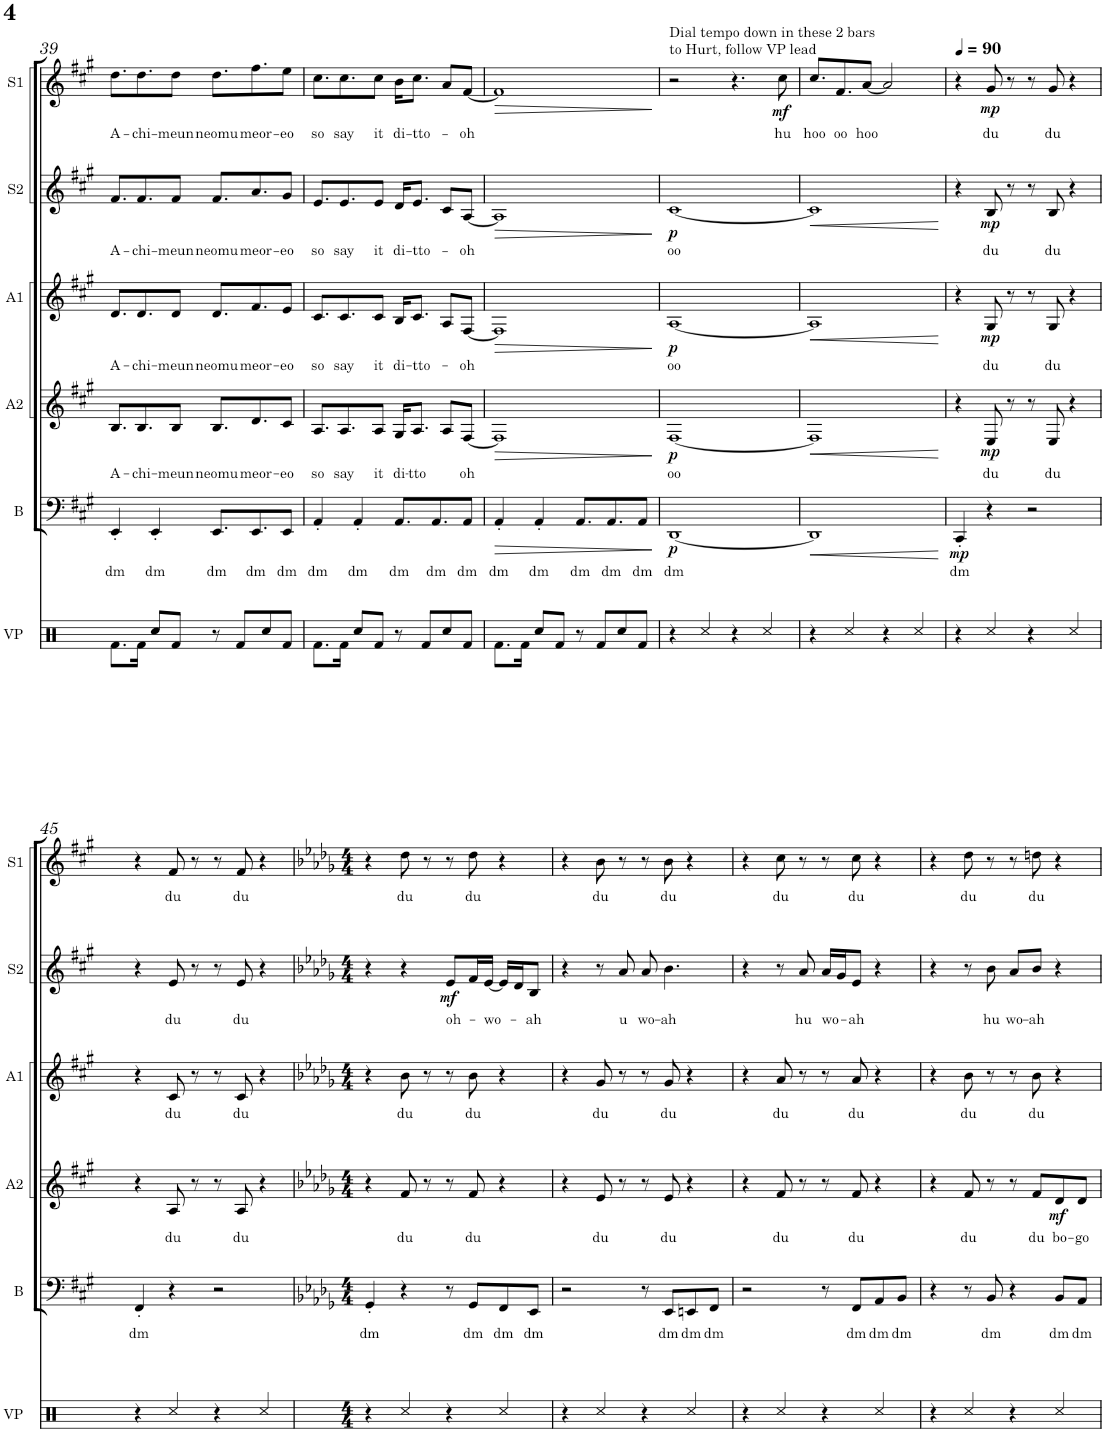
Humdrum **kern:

**kern	**kern	**text	**dynam	**kern	**text	**dynam	**kern	**text	**dynam	**kern	**text	**dynam	**kern	**text	**dynam
*part6	*part5	*part5	*part5	*part4	*part4	*part4	*part3	*part3	*part3	*part2	*part2	*part2	*part1	*part1	*part1
*staff6	*staff5	*staff5	*staff5	*staff4	*staff4	*staff4	*staff3	*staff3	*staff3	*staff2	*staff2	*staff2	*staff1	*staff1	*staff1
*I"Vocal Percussion	*I"Bass	*	*	*I"Alto 2	*	*	*I"Alto 1	*	*	*I"Soprano 2	*	*	*I"Soprano 1	*	*
*I'VP	*I'B	*	*	*I'A2	*	*	*I'A1	*	*	*I'S2	*	*	*I'S1	*	*
!!LO:PB:g=z
*clefX	*clefF4	*	*	*clefG2	*	*	*clefG2	*	*	*clefG2	*	*	*clefG2	*	*
*k[]	*k[f#c#g#]	*	*	*k[f#c#g#]	*	*	*k[f#c#g#]	*	*	*k[f#c#g#]	*	*	*k[f#c#g#]	*	*
*M4/4	*M4/4	*	*	*M4/4	*	*	*M4/4	*	*	*M4/4	*	*	*M4/4	*	*
=39	=39	=39	=39	=39	=39	=39	=39	=39	=39	=39	=39	=39	=39	=39	=39
!	!	!LO:LY:b	!	!	!LO:LY:b	!	!	!LO:LY:b	!	!	!LO:LY:b	!	!	!LO:LY:b	!
8.Rf\L	4EE'/	dm	.	8.B/L	A-	.	8.d/L	A-	.	8.f#/L	A-	.	8.dd\L	A-	.
!	!	!	!	!	!LO:LY:b	!	!	!LO:LY:b	!	!	!LO:LY:b	!	!	!LO:LY:b	!
16Rf\Jk	.	.	.	8.B/	-chi-	.	8.d/	-chi-	.	8.f#/	-chi-	.	8.dd\	-chi-	.
!	!	!LO:LY:b	!	!	!	!	!	!	!	!	!	!	!	!	!
8Rcc/L	4EE'/	dm	.	.	.	.	.	.	.	.	.	.	.	.	.
!	!	!	!	!	!LO:LY:b	!	!	!LO:LY:b	!	!	!LO:LY:b	!	!	!LO:LY:b	!
8Rf/J	.	.	.	8B/J	-meun	.	8d/J	-meun	.	8f#/J	-meun	.	8dd\J	-meun	.
!	!	!LO:LY:b	!	!	!LO:LY:b	!	!	!LO:LY:b	!	!	!LO:LY:b	!	!	!LO:LY:b	!
8r	8.EE/L	dm	.	8.B/L	neomu	.	8.d/L	neomu	.	8.f#/L	neomu	.	8.dd\L	neomu	.
8Rf/L	.	.	.	.	.	.	.	.	.	.	.	.	.	.	.
!	!	!LO:LY:b	!	!	!LO:LY:b	!	!	!LO:LY:b	!	!	!LO:LY:b	!	!	!LO:LY:b	!
.	8.EE/	dm	.	8.d/	meor-	.	8.f#/	meor-	.	8.a/	meor-	.	8.ff#\	meor-	.
8Rcc/	.	.	.	.	.	.	.	.	.	.	.	.	.	.	.
!	!	!LO:LY:b	!	!	!LO:LY:b	!	!	!LO:LY:b	!	!	!LO:LY:b	!	!	!LO:LY:b	!
8Rf/J	8EE/J	dm	.	8c#/J	-eo	.	8e/J	-eo	.	8g#/J	-eo	.	8ee\J	-eo	.
=40	=40	=40	=40	=40	=40	=40	=40	=40	=40	=40	=40	=40	=40	=40	=40
!	!	!LO:LY:b	!	!	!LO:LY:b	!	!	!LO:LY:b	!	!	!LO:LY:b	!	!	!LO:LY:b	!
8.Rf\L	4AA'/	dm	.	8.A/L	so	.	8.c#/L	so	.	8.e/L	so	.	8.cc#\L	so	.
!	!	!	!	!	!LO:LY:b	!	!	!LO:LY:b	!	!	!LO:LY:b	!	!	!LO:LY:b	!
16Rf\Jk	.	.	.	8.A/	say	.	8.c#/	say	.	8.e/	say	.	8.cc#\	say	.
!	!	!LO:LY:b	!	!	!	!	!	!	!	!	!	!	!	!	!
8Rcc/L	4AA'/	dm	.	.	.	.	.	.	.	.	.	.	.	.	.
!	!	!	!	!	!LO:LY:b	!	!	!LO:LY:b	!	!	!LO:LY:b	!	!	!LO:LY:b	!
8Rf/J	.	.	.	8A/J	it	.	8c#/J	it	.	8e/J	it	.	8cc#\J	it	.
!	!	!LO:LY:b	!	!	!LO:LY:b	!	!	!LO:LY:b	!	!	!LO:LY:b	!	!	!LO:LY:b	!
8r	8.AA/L	dm	.	16G#/KL	di-	.	16B/KL	di-	.	16d/KL	di-	.	16b\KL	di-	.
!	!	!	!	!	!LO:LY:b	!	!	!LO:LY:b	!	!	!LO:LY:b	!	!	!LO:LY:b	!
.	.	.	.	8.A/J	-tto	.	8.c#/J	-tto-	.	8.e/J	-tto-	.	8.cc#\J	-tto-	.
8Rf/L	.	.	.	.	.	.	.	.	.	.	.	.	.	.	.
!	!	!LO:LY:b	!	!	!	!	!	!	!	!	!	!	!	!	!
.	8.AA/	dm	.	.	.	.	.	.	.	.	.	.	.	.	.
8Rcc/	.	.	.	8A/L	.	.	8A/L	.	.	8c#/L	.	.	8a/L	.	.
!	!	!LO:LY:b	!	!	!LO:LY:b	!	!	!LO:LY:b	!	!	!LO:LY:b	!	!	!LO:LY:b	!
8Rf/J	8AA/J	dm	.	[8F#/J	-oh	.	[8F#/J	-oh	.	[8A/J	-oh	.	[8f#/J	-oh	.
=41	=41	=41	=41	=41	=41	=41	=41	=41	=41	=41	=41	=41	=41	=41	=41
!	!	!LO:LY:b	!LO:HP:b	!	!	!LO:HP:b	!	!	!LO:HP:b	!	!	!LO:HP:b	!	!	!LO:HP:b
8.Rf\L	4AA'/	dm	>	1F#]	.	>	1F#]	.	>	1A]	.	>	1f#]	.	>
16Rf\Jk	.	.	.	.	.	.	.	.	.	.	.	.	.	.	.
!	!	!LO:LY:b	!	!	!	!	!	!	!	!	!	!	!	!	!
8Rcc/L	4AA'/	dm	.	.	.	.	.	.	.	.	.	.	.	.	.
8Rf/J	.	.	.	.	.	.	.	.	.	.	.	.	.	.	.
!	!	!LO:LY:b	!	!	!	!	!	!	!	!	!	!	!	!	!
8r	8.AA/L	dm	.	.	.	.	.	.	.	.	.	.	.	.	.
8Rf/L	.	.	.	.	.	.	.	.	.	.	.	.	.	.	.
!	!	!LO:LY:b	!	!	!	!	!	!	!	!	!	!	!	!	!
.	8.AA/	dm	.	.	.	.	.	.	.	.	.	.	.	.	.
8Rcc/	.	.	.	.	.	.	.	.	.	.	.	.	.	.	.
!	!	!LO:LY:b	!	!	!	!	!	!	!	!	!	!	!	!	!
8Rf/J	8AA/J	dm	.	.	.	.	.	.	.	.	.	.	.	.	.
.	.	.	]	.	.	]	.	.	]	.	.	]	.	.	]
=42	=42	=42	=42	=42	=42	=42	=42	=42	=42	=42	=42	=42	=42	=42	=42
!	!	!	!	!	!	!	!	!	!	!	!	!	!LO:TX:a:t=Dial tempo down in these 2 bars	!	!
!	!	!	!	!	!	!	!	!	!	!	!	!	!LO:TX:a:t=to Hurt, follow VP lead	!	!
!	!	!LO:LY:b	!LO:DY:b	!	!LO:LY:b	!LO:DY:b	!	!LO:LY:b	!LO:DY:b	!	!LO:LY:b	!LO:DY:b	!	!	!
4r	[1DD	dm	p	[1F#	oo	p	[1A	oo	p	[1c#	oo	p	2r	.	.
4Rcc/	.	.	.	.	.	.	.	.	.	.	.	.	.	.	.
4r	.	.	.	.	.	.	.	.	.	.	.	.	4.r	.	.
4Rcc/	.	.	.	.	.	.	.	.	.	.	.	.	.	.	.
!	!	!	!	!	!	!	!	!	!	!	!	!	!	!LO:LY:b	!LO:DY:b
.	.	.	.	.	.	.	.	.	.	.	.	.	8cc#\	hu	mf
=43	=43	=43	=43	=43	=43	=43	=43	=43	=43	=43	=43	=43	=43	=43	=43
!	!	!	!LO:HP:b	!	!	!LO:HP:b	!	!	!LO:HP:b	!	!	!LO:HP:b	!	!LO:LY:b	!
4r	1DD]	.	<	1F#]	.	<	1A]	.	<	1c#]	.	<	8.cc#/L	hoo	.
!	!	!	!	!	!	!	!	!	!	!	!	!	!	!LO:LY:b	!
.	.	.	.	.	.	.	.	.	.	.	.	.	8.f#/	oo	.
4Rcc/	.	.	.	.	.	.	.	.	.	.	.	.	.	.	.
!	!	!	!	!	!	!	!	!	!	!	!	!	!	!LO:LY:b	!
.	.	.	.	.	.	.	.	.	.	.	.	.	[8a/J	hoo	.
4r	.	.	.	.	.	.	.	.	.	.	.	.	2a/]	.	.
4Rcc/	.	.	.	.	.	.	.	.	.	.	.	.	.	.	.
.	.	.	[	.	.	[	.	.	[	.	.	[	.	.	.
=44	=44	=44	=44	=44	=44	=44	=44	=44	=44	=44	=44	=44	=44	=44	=44
*	*	*	*	*	*	*	*	*	*	*	*	*	*MM90	*	*
!	!	!LO:LY:b	!LO:DY:b	!	!	!	!	!	!	!	!	!	!	!	!
4r	4CC#'/	dm	mp	4r	.	.	4r	.	.	4r	.	.	4r	.	.
!	!	!	!	!	!LO:LY:b	!LO:DY:b	!	!LO:LY:b	!LO:DY:b	!	!LO:LY:b	!LO:DY:b	!	!LO:LY:b	!LO:DY:b
4Rcc/	4r	.	.	8E/	du	mp	8G#/	du	mp	8B/	du	mp	8g#/	du	mp
.	.	.	.	8r	.	.	8r	.	.	8r	.	.	8r	.	.
4r	2r	.	.	8r	.	.	8r	.	.	8r	.	.	8r	.	.
!	!	!	!	!	!LO:LY:b	!	!	!LO:LY:b	!	!	!LO:LY:b	!	!	!LO:LY:b	!
.	.	.	.	8E/	du	.	8G#/	du	.	8B/	du	.	8g#/	du	.
4Rcc/	.	.	.	4r	.	.	4r	.	.	4r	.	.	4r	.	.
!!LO:LB:g=z
=45	=45	=45	=45	=45	=45	=45	=45	=45	=45	=45	=45	=45	=45	=45	=45
!	!	!LO:LY:b	!	!	!	!	!	!	!	!	!	!	!	!	!
4r	4FF#'/	dm	.	4r	.	.	4r	.	.	4r	.	.	4r	.	.
!	!	!	!	!	!LO:LY:b	!	!	!LO:LY:b	!	!	!LO:LY:b	!	!	!LO:LY:b	!
4Rcc/	4r	.	.	8A/	du	.	8c#/	du	.	8e/	du	.	8f#/	du	.
.	.	.	.	8r	.	.	8r	.	.	8r	.	.	8r	.	.
4r	2r	.	.	8r	.	.	8r	.	.	8r	.	.	8r	.	.
!	!	!	!	!	!LO:LY:b	!	!	!LO:LY:b	!	!	!LO:LY:b	!	!	!LO:LY:b	!
.	.	.	.	8A/	du	.	8c#/	du	.	8e/	du	.	8f#/	du	.
4Rcc/	.	.	.	4r	.	.	4r	.	.	4r	.	.	4r	.	.
=46	=46	=46	=46	=46	=46	=46	=46	=46	=46	=46	=46	=46	=46	=46	=46
*	*k[b-e-a-d-g-]	*	*	*k[b-e-a-d-g-]	*	*	*k[b-e-a-d-g-]	*	*	*k[b-e-a-d-g-]	*	*	*k[b-e-a-d-g-]	*	*
*M4/4	*M4/4	*	*	*M4/4	*	*	*M4/4	*	*	*M4/4	*	*	*M4/4	*	*
!	!	!LO:LY:b	!	!	!	!	!	!	!	!	!	!	!	!	!
4r	4GG-'/	dm	.	4r	.	.	4r	.	.	4r	.	.	4r	.	.
!	!	!	!	!	!LO:LY:b	!	!	!LO:LY:b	!	!	!	!	!	!LO:LY:b	!
4Rcc/	4r	.	.	8f/	du	.	8b-\	du	.	4r	.	.	8dd-\	du	.
.	.	.	.	8r	.	.	8r	.	.	.	.	.	8r	.	.
!	!	!	!	!	!	!	!	!	!	!	!LO:LY:b	!LO:DY:b	!	!	!
4r	8r	.	.	8r	.	.	8r	.	.	8e-/L	oh-	mf	8r	.	.
!	!	!LO:LY:b	!	!	!LO:LY:b	!	!	!LO:LY:b	!	!	!	!	!	!LO:LY:b	!
.	8GG-/L	dm	.	8f/	du	.	8b-\	du	.	16f/L	.	.	8dd-\	du	.
!	!	!	!	!	!	!	!	!	!	!	!LO:LY:b	!	!	!	!
.	.	.	.	.	.	.	.	.	.	[16e-/JJ	-wo-	.	.	.	.
!	!	!LO:LY:b	!	!	!	!	!	!	!	!	!	!	!	!	!
4Rcc/	8FF/	dm	.	4r	.	.	4r	.	.	16e-/LL]	.	.	4r	.	.
.	.	.	.	.	.	.	.	.	.	16d-/J	.	.	.	.	.
!	!	!LO:LY:b	!	!	!	!	!	!	!	!	!LO:LY:b	!	!	!	!
.	8EE-/J	dm	.	.	.	.	.	.	.	8B-/J	-ah	.	.	.	.
=47	=47	=47	=47	=47	=47	=47	=47	=47	=47	=47	=47	=47	=47	=47	=47
4r	2r	.	.	4r	.	.	4r	.	.	4r	.	.	4r	.	.
!	!	!	!	!	!LO:LY:b	!	!	!LO:LY:b	!	!	!	!	!	!LO:LY:b	!
4Rcc/	.	.	.	8e-/	du	.	8g-/	du	.	8r	.	.	8b-\	du	.
!	!	!	!	!	!	!	!	!	!	!	!LO:LY:b	!	!	!	!
.	.	.	.	8r	.	.	8r	.	.	8a-/	u	.	8r	.	.
!	!	!	!	!	!	!	!	!	!	!	!LO:LY:b	!	!	!	!
4r	8r	.	.	8r	.	.	8r	.	.	8a-/	wo-	.	8r	.	.
!	!	!LO:LY:b	!	!	!LO:LY:b	!	!	!LO:LY:b	!	!	!LO:LY:b	!	!	!LO:LY:b	!
.	8EE-/L	dm	.	8e-/	du	.	8g-/	du	.	4.b-\	-ah	.	8b-\	du	.
!	!	!LO:LY:b	!	!	!	!	!	!	!	!	!	!	!	!	!
4Rcc/	8EEn/	dm	.	4r	.	.	4r	.	.	.	.	.	4r	.	.
!	!	!LO:LY:b	!	!	!	!	!	!	!	!	!	!	!	!	!
.	8FF/J	dm	.	.	.	.	.	.	.	.	.	.	.	.	.
=48	=48	=48	=48	=48	=48	=48	=48	=48	=48	=48	=48	=48	=48	=48	=48
4r	2r	.	.	4r	.	.	4r	.	.	4r	.	.	4r	.	.
!	!	!	!	!	!LO:LY:b	!	!	!LO:LY:b	!	!	!	!	!	!LO:LY:b	!
4Rcc/	.	.	.	8f/	du	.	8a-/	du	.	8r	.	.	8cc\	du	.
!	!	!	!	!	!	!	!	!	!	!	!LO:LY:b	!	!	!	!
.	.	.	.	8r	.	.	8r	.	.	8a-/	hu	.	8r	.	.
!	!	!	!	!	!	!	!	!	!	!	!LO:LY:b	!	!	!	!
4r	8r	.	.	8r	.	.	8r	.	.	16a-/LL	wo-	.	8r	.	.
.	.	.	.	.	.	.	.	.	.	16g-/J	.	.	.	.	.
!	!	!LO:LY:b	!	!	!LO:LY:b	!	!	!LO:LY:b	!	!	!LO:LY:b	!	!	!LO:LY:b	!
.	8FF/L	dm	.	8f/	du	.	8a-/	du	.	8e-/J	-ah	.	8cc\	du	.
!	!	!LO:LY:b	!	!	!	!	!	!	!	!	!	!	!	!	!
4Rcc/	8AA-/	dm	.	4r	.	.	4r	.	.	4r	.	.	4r	.	.
!	!	!LO:LY:b	!	!	!	!	!	!	!	!	!	!	!	!	!
.	8BB-/J	dm	.	.	.	.	.	.	.	.	.	.	.	.	.
=49	=49	=49	=49	=49	=49	=49	=49	=49	=49	=49	=49	=49	=49	=49	=49
4r	4r	.	.	4r	.	.	4r	.	.	4r	.	.	4r	.	.
!	!	!	!	!	!LO:LY:b	!	!	!LO:LY:b	!	!	!	!	!	!LO:LY:b	!
4Rcc/	8r	.	.	8f/	du	.	8b-\	du	.	8r	.	.	8dd-\	du	.
!	!	!LO:LY:b	!	!	!	!	!	!	!	!	!LO:LY:b	!	!	!	!
.	8BB-/	dm	.	8r	.	.	8r	.	.	8b-\	hu	.	8r	.	.
!	!	!	!	!	!	!	!	!	!	!	!LO:LY:b	!	!	!	!
4r	4r	.	.	8r	.	.	8r	.	.	8a-/L	wo-	.	8r	.	.
!	!	!	!	!	!LO:LY:b	!	!	!LO:LY:b	!	!	!LO:LY:b	!	!	!LO:LY:b	!
.	.	.	.	8f/L	du	.	8b-\	du	.	8b-/J	-ah	.	8ddn\	du	.
!	!	!LO:LY:b	!	!	!LO:LY:b	!LO:DY:b	!	!	!	!	!	!	!	!	!
4Rcc/	8BB-/L	dm	.	8d-/	bo-	mf	4r	.	.	4r	.	.	4r	.	.
!	!	!LO:LY:b	!	!	!LO:LY:b	!	!	!	!	!	!	!	!	!	!
.	8AA-/J	dm	.	8d-/J	-go	.	.	.	.	.	.	.	.	.	.
=	=	=	=	=	=	=	=	=	=	=	=	=	=	=	=
*-	*-	*-	*-	*-	*-	*-	*-	*-	*-	*-	*-	*-	*-	*-	*-
